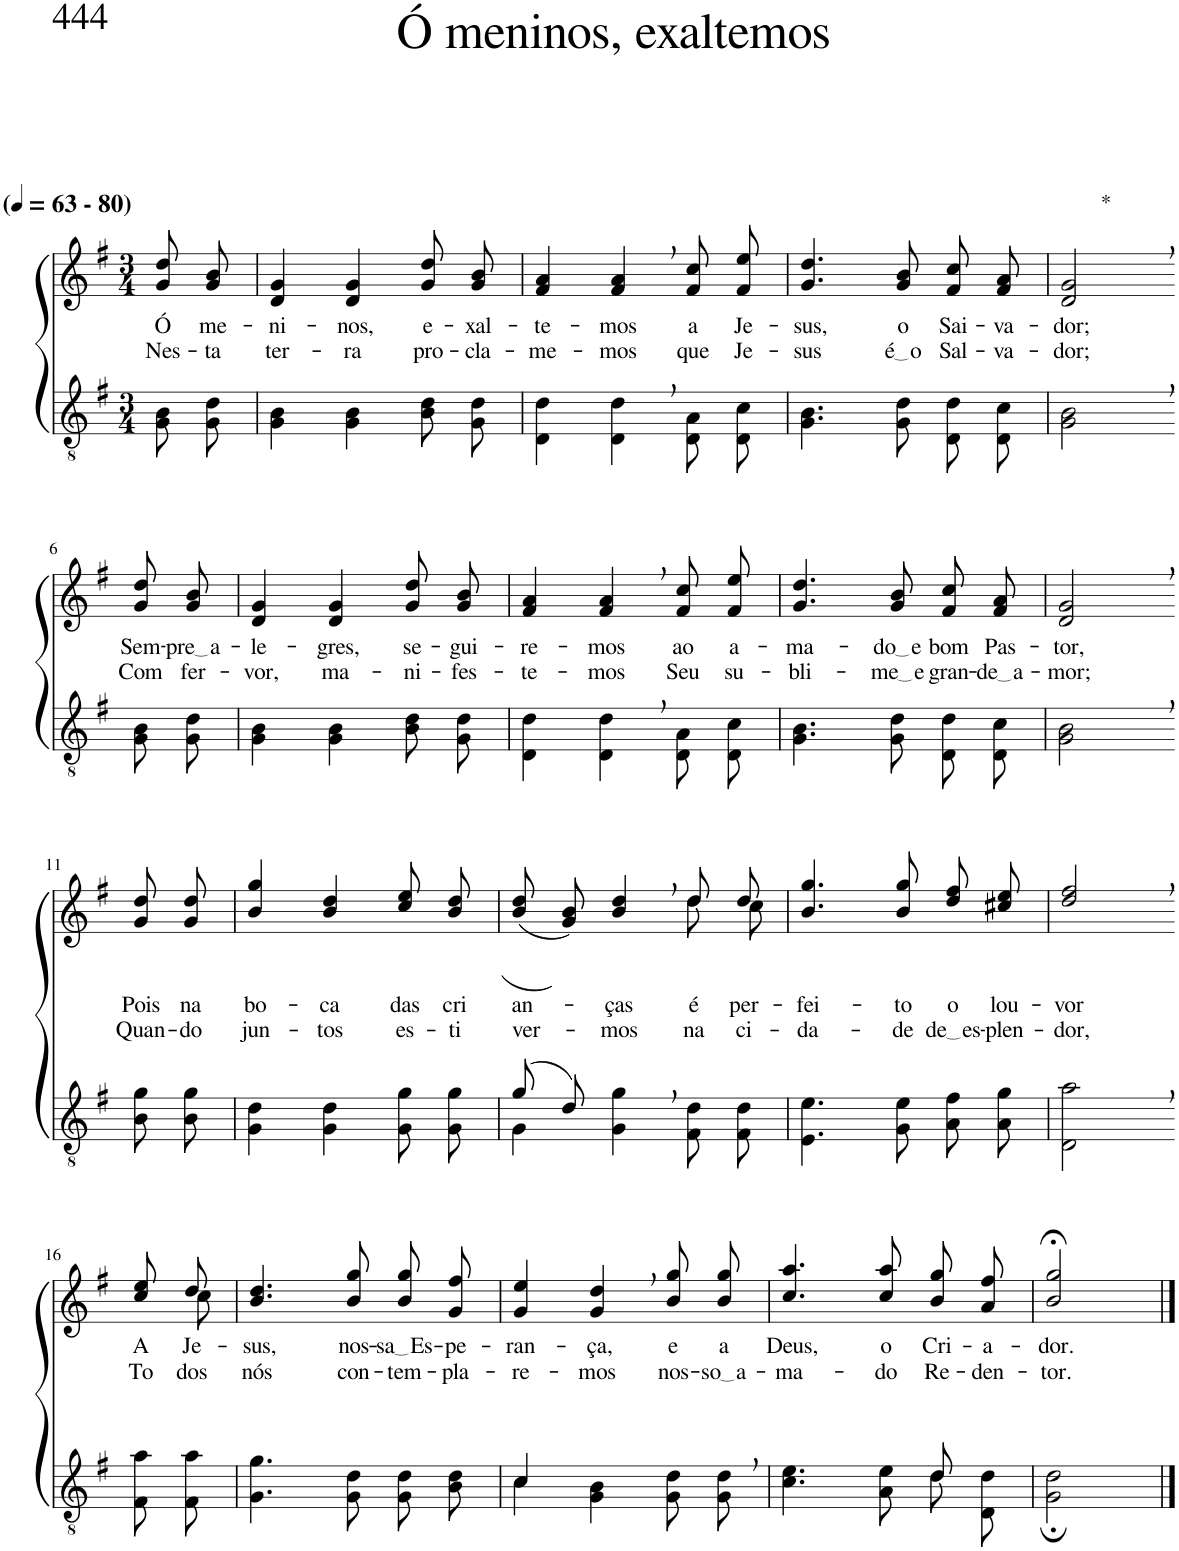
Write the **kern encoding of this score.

**kern	**kern	**text	**text
*part2	*part1	*part1	*part1
*staff2	*staff1	*staff1	*staff1
*I"Parte III e IV	*I"Parte I e II	*	*
*clefGv2	*clefG2	*	*
*Trd3c5	*Trd3c5	*	*
*k[f#]	*k[f#]	*	*
*M3/4	*M3/4	*	*
*MM63	*MM63	*	*
=1	=1	=1	=1
!	!LO:TX:a:B:t=(	!	!
!	!LO:TX:a:B:t=- 80)	!	!
!	!	!LO:LY:b	!LO:LY:b
8G\ 8B\L	8g/ 8dd/L	Ó	Nes-
!	!	!LO:LY:b	!LO:LY:b
8G\ 8d\J	8g/ 8b/J	me-	-ta
=2	=2	=2	=2
!	!	!LO:LY:b	!LO:LY:b
4G\ 4B\	4d/ 4g/	-ni-	ter-
!	!	!LO:LY:b	!LO:LY:b
4G\ 4B\	4d/ 4g/	-nos,	-ra
!	!	!LO:LY:b	!LO:LY:b
8B\ 8d\L	8g/ 8dd/L	e-	pro-
!	!	!LO:LY:b	!LO:LY:b
8G\ 8d\J	8g/ 8b/J	-xal-	-cla-
=3	=3	=3	=3
!	!	!LO:LY:b	!LO:LY:b
4D\ 4d\	4f#/ 4a/	-te-	-me-
!	!	!LO:LY:b	!LO:LY:b
4D\, 4d\,	4f#/, 4a/,	-mos	-mos
!	!	!LO:LY:b	!LO:LY:b
8D/ 8A/L	8f#\ 8cc\L	a	que
!	!	!LO:LY:b	!LO:LY:b
8D/ 8c/J	8f#\ 8ee\J	Je-	Je-
=4	=4	=4	=4
!	!	!LO:LY:b	!LO:LY:b
4.G\ 4.B\	4.g/ 4.dd/	-sus,	-sus
!	!	!LO:LY:b	!LO:LY:b
8G\ 8d\	8g/ 8b/	o	é o
!	!	!LO:LY:b	!LO:LY:b
8D/ 8d/L	8f#/ 8cc/L	Sai-	Sal-
!	!	!LO:LY:b	!LO:LY:b
8D/ 8c/J	8f#/ 8a/J	-va-	-va-
=5	=5	=5	=5
!	!LO:TX:a:t=*	!	!
!	!	!LO:LY:b	!LO:LY:b
2G\, 2B\,	2d/, 2g/,	-dor;	-dor;
!!LO:LB:g=z
=6-	=6-	=6-	=6-
!	!	!LO:LY:b	!LO:LY:b
8G\ 8B\L	8g/ 8dd/L	Sem-	Com
!	!	!LO:LY:b	!LO:LY:b
8G\ 8d\J	8g/ 8b/J	pre a	fer-
=7	=7	=7	=7
!	!	!LO:LY:b	!LO:LY:b
4G\ 4B\	4d/ 4g/	-le-	-vor,
!	!	!LO:LY:b	!LO:LY:b
4G\ 4B\	4d/ 4g/	-gres,	ma-
!	!	!LO:LY:b	!LO:LY:b
8B\ 8d\L	8g/ 8dd/L	se-	-ni-
!	!	!LO:LY:b	!LO:LY:b
8G\ 8d\J	8g/ 8b/J	-gui-	-fes-
=8	=8	=8	=8
!	!	!LO:LY:b	!LO:LY:b
4D\ 4d\	4f#/ 4a/	-re-	-te-
!	!	!LO:LY:b	!LO:LY:b
4D\, 4d\,	4f#/, 4a/,	-mos	-mos
!	!	!LO:LY:b	!LO:LY:b
8D/ 8A/L	8f#\ 8cc\L	ao	Seu
!	!	!LO:LY:b	!LO:LY:b
8D/ 8c/J	8f#\ 8ee\J	a-	su-
=9	=9	=9	=9
!	!	!LO:LY:b	!LO:LY:b
4.G\ 4.B\	4.g/ 4.dd/	-ma-	-bli-
!	!	!LO:LY:b	!LO:LY:b
8G\ 8d\	8g/ 8b/	do e	me e
!	!	!LO:LY:b	!LO:LY:b
8D/ 8d/L	8f#/ 8cc/L	bom	gran-
!	!	!LO:LY:b	!LO:LY:b
8D/ 8c/J	8f#/ 8a/J	Pas-	de a
=10	=10	=10	=10
!	!	!LO:LY:b	!LO:LY:b
2G\, 2B\,	2d/, 2g/,	-tor,	-mor;
!!LO:LB:g=z
=11-	=11-	=11-	=11-
!	!	!LO:LY:b	!LO:LY:b
8B\ 8g\L	8g\ 8dd\L	Pois	Quan-
!	!	!LO:LY:b	!LO:LY:b
8B\ 8g\J	8g\ 8dd\J	na	-do
=12	=12	=12	=12
!	!	!LO:LY:b	!LO:LY:b
4G\ 4d\	4b/ 4gg/	bo-	jun-
!	!	!LO:LY:b	!LO:LY:b
4G\ 4d\	4b/ 4dd/	-ca	-tos
!	!	!LO:LY:b	!LO:LY:b
8G\ 8g\L	8cc\ 8ee\L	das	es-
!	!	!LO:LY:b	!LO:LY:b
8G\ 8g\J	8b\ 8dd\J	cri-	-ti-
=13	=13	=13	=13
*^	*^	*	*
!	!	!	!	!LO:LY:b	!LO:LY:b
(8g/L	4G\	2ryy	((8b\ 8dd\L	-an-	-ver-
8d/J)	.	.	8g\ 8b\J))	.	.
!	!	!	!	!LO:LY:b	!LO:LY:b
4ryy	4G\ 4g\	.	4b/ 4dd/	-ças	-mos
!	!	!	!	!LO:LY:b	!LO:LY:b
4ryy	8F#/ 8d/L	8dd\L	8dd/L	é	na
!	!	!	!	!LO:LY:b	!LO:LY:b
.	8F#/ 8d/J	8cc\J	8dd/J	per-	ci-
=14	=14	=14	=14	=14	=14
!	!	!	!	!LO:LY:b	!LO:LY:b
*v	*v	*	*	*	*
*	*v	*v	*	*
4.E\ 4.e\	4.b/ 4.gg/	-fei-	-da-
!	!	!LO:LY:b	!LO:LY:b
8G\ 8e\	8b/ 8gg/	-to	-de
!	!	!LO:LY:b	!LO:LY:b
8A\ 8f#\L	8dd\ 8ff#\L	o	de es
!	!	!LO:LY:b	!LO:LY:b
8A\ 8g\J	8cc#X\ 8ee\J	lou-	-plen-
=15	=15	=15	=15
!	!	!LO:LY:b	!LO:LY:b
2D\, 2a\,	2dd/, 2ff#/,	-vor	-dor,
!!LO:LB:g=z
=16-	=16-	=16-	=16-
!	!	!LO:LY:b	!LO:LY:b
*	*^	*	*
8F#\ 8a\L	8cc\ 8ee\L	8ryy	A	To-
!	!	!	!LO:LY:b	!LO:LY:b
8F#\ 8a\J	8dd\J	8cc\	Je-	-dos
=17	=17	=17	=17	=17
!	!	!	!LO:LY:b	!LO:LY:b
*	*v	*v	*	*
4.G\ 4.g\	4.b/ 4.dd/	-sus,	nós
!	!	!LO:LY:b	!LO:LY:b
8G\ 8d\	8b/ 8gg/	nos-	con-
!	!	!LO:LY:b	!LO:LY:b
8G\ 8d\L	8b\ 8gg\L	sa Es	-tem-
!	!	!LO:LY:b	!LO:LY:b
8B\ 8d\J	8g\ 8ff#\J	-pe-	-pla-
=18	=18	=18	=18
*^	*	*	*
!	!	!	!LO:LY:b	!LO:LY:b
4c/	4c\	4g/ 4ee/	-ran-	-re-
!	!	!	!LO:LY:b	!LO:LY:b
2ryy	4G\ 4B\	4g/, 4dd/,	-ça,	-mos
!	!	!	!LO:LY:b	!LO:LY:b
.	8G\ 8d\L	8b\ 8gg\L	e	nos-
!	!	!	!LO:LY:b	!LO:LY:b
.	8G\ 8d\J	8b\ 8gg\J	a	so a
=19	=19	=19	=19	=19
!	!	!	!LO:LY:b	!LO:LY:b
2ryy	4.c\ 4.e\	4.cc/ 4.aa/	Deus,	-ma-
!	!	!	!LO:LY:b	!LO:LY:b
.	8A\ 8e\	8cc/ 8aa/	o	-do
!	!	!	!LO:LY:b	!LO:LY:b
8d/	8d\L	8b\ 8gg\L	Cri-	Re-
!	!	!	!LO:LY:b	!LO:LY:b
8ryy	8D\ 8d\J	8a\ 8ff#\J	-a-	-den-
=20	=20	=20	=20	=20
!	!	!	!LO:LY:b	!LO:LY:b
*v	*v	*	*	*
2G\; 2d\;	2b/;< 2gg/;<	-dor.	-tor.
==	==	==	==
*-	*-	*-	*-
